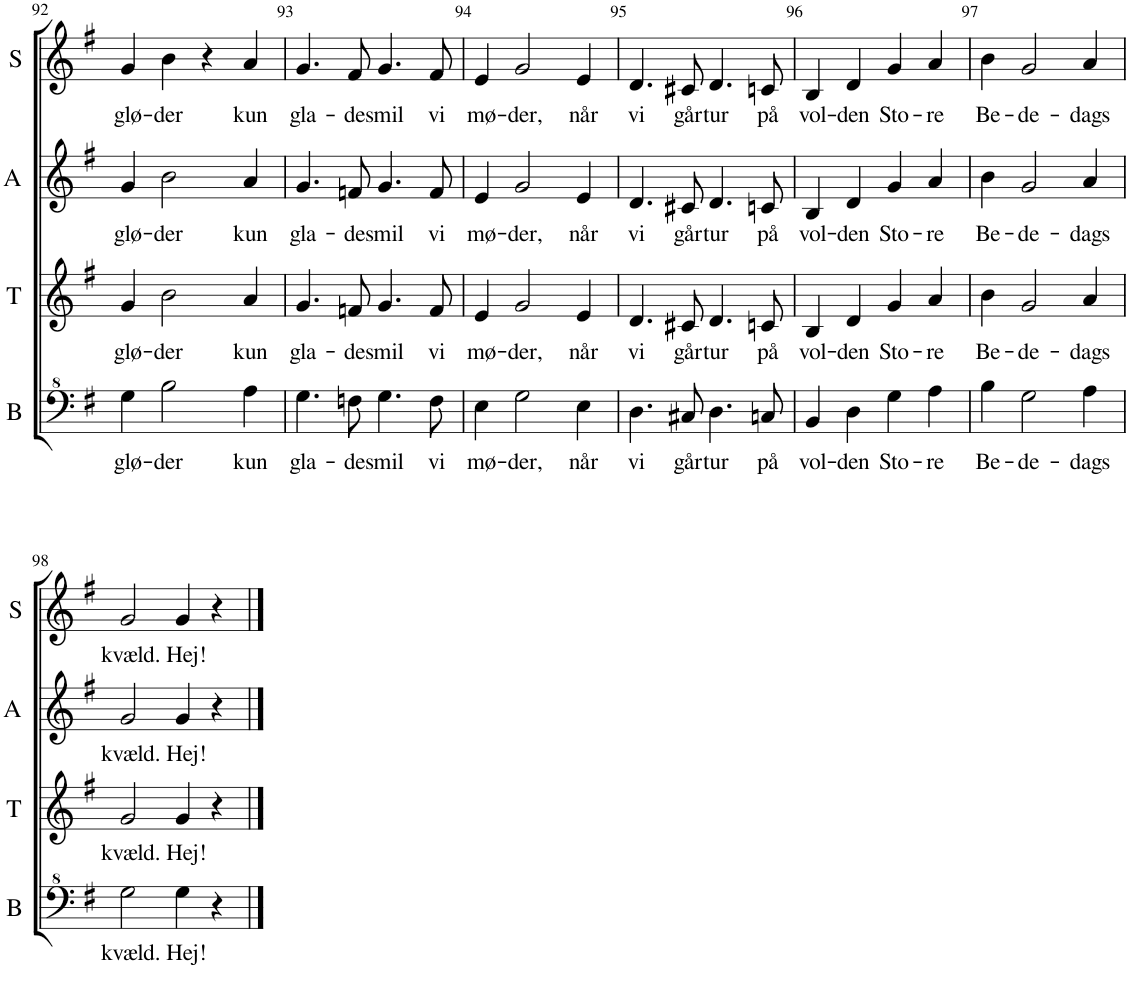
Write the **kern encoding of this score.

**kern	**text	**kern	**text	**kern	**text	**kern	**text
*part4	*part4	*part3	*part3	*part2	*part2	*part1	*part1
*staff4	*staff4	*staff3	*staff3	*staff2	*staff2	*staff1	*staff1
*I"B	*	*I"T	*	*I"A	*	*I"S	*
*I'B	*	*I'T	*	*I'A	*	*I'S	*
!!LO:PB:g=z
*clefF^4	*	*clefG2	*	*clefG2	*	*clefG2	*
*k[f#]	*	*k[f#]	*	*k[f#]	*	*k[f#]	*
*M4/4	*	*M4/4	*	*M4/4	*	*M4/4	*
=92	=92	=92	=92	=92	=92	=92	=92
!	!LO:LY:b	!	!LO:LY:b	!	!LO:LY:b	!	!LO:LY:b
4g\	glø-	4g/	glø-	4g/	glø-	4g/	glø-
!	!LO:LY:b	!	!LO:LY:b	!	!LO:LY:b	!	!LO:LY:b
2b\	-der	2b\	-der	2b\	-der	4b\	-der
.	.	.	.	.	.	4r	.
!	!LO:LY:b	!	!LO:LY:b	!	!LO:LY:b	!	!LO:LY:b
4a\	kun	4a/	kun	4a/	kun	4a/	kun
=93	=93	=93	=93	=93	=93	=93	=93
!	!LO:LY:b	!	!LO:LY:b	!	!LO:LY:b	!	!LO:LY:b
4.g\	gla-	4.g/	gla-	4.g/	gla-	4.g/	gla-
!	!LO:LY:b	!	!LO:LY:b	!	!LO:LY:b	!	!LO:LY:b
8fn\	-de	8fn/	-de	8fn/	-de	8f#/	-de
!	!LO:LY:b	!	!LO:LY:b	!	!LO:LY:b	!	!LO:LY:b
4.g\	smil	4.g/	smil	4.g/	smil	4.g/	smil
!	!LO:LY:b	!	!LO:LY:b	!	!LO:LY:b	!	!LO:LY:b
8f\	vi	8f/	vi	8f/	vi	8f#/	vi
=94	=94	=94	=94	=94	=94	=94	=94
!	!LO:LY:b	!	!LO:LY:b	!	!LO:LY:b	!	!LO:LY:b
4e\	mø-	4e/	mø-	4e/	mø-	4e/	mø-
!	!LO:LY:b	!	!LO:LY:b	!	!LO:LY:b	!	!LO:LY:b
2g\	-der,	2g/	-der,	2g/	-der,	2g/	-der,
!	!LO:LY:b	!	!LO:LY:b	!	!LO:LY:b	!	!LO:LY:b
4e\	når	4e/	når	4e/	når	4e/	når
=95	=95	=95	=95	=95	=95	=95	=95
!	!LO:LY:b	!	!LO:LY:b	!	!LO:LY:b	!	!LO:LY:b
4.d\	vi	4.d/	vi	4.d/	vi	4.d/	vi
!	!LO:LY:b	!	!LO:LY:b	!	!LO:LY:b	!	!LO:LY:b
8c#X/	går	8c#X/	går	8c#X/	går	8c#X/	går
!	!LO:LY:b	!	!LO:LY:b	!	!LO:LY:b	!	!LO:LY:b
4.d\	tur	4.d/	tur	4.d/	tur	4.d/	tur
!	!LO:LY:b	!	!LO:LY:b	!	!LO:LY:b	!	!LO:LY:b
8cn/	på	8cn/	på	8cn/	på	8cn/	på
=96	=96	=96	=96	=96	=96	=96	=96
!	!LO:LY:b	!	!LO:LY:b	!	!LO:LY:b	!	!LO:LY:b
4B/	vol-	4B/	vol-	4B/	vol-	4B/	vol-
!	!LO:LY:b	!	!LO:LY:b	!	!LO:LY:b	!	!LO:LY:b
4d\	-den	4d/	-den	4d/	-den	4d/	-den
!	!LO:LY:b	!	!LO:LY:b	!	!LO:LY:b	!	!LO:LY:b
4g\	Sto-	4g/	Sto-	4g/	Sto-	4g/	Sto-
!	!LO:LY:b	!	!LO:LY:b	!	!LO:LY:b	!	!LO:LY:b
4a\	-re	4a/	-re	4a/	-re	4a/	-re
=97	=97	=97	=97	=97	=97	=97	=97
!	!LO:LY:b	!	!LO:LY:b	!	!LO:LY:b	!	!LO:LY:b
4b\	Be-	4b\	Be-	4b\	Be-	4b\	Be-
!	!LO:LY:b	!	!LO:LY:b	!	!LO:LY:b	!	!LO:LY:b
2g\	-de-	2g/	-de-	2g/	-de-	2g/	-de-
!	!LO:LY:b	!	!LO:LY:b	!	!LO:LY:b	!	!LO:LY:b
4a\	-dags	4a/	-dags	4a/	-dags	4a/	-dags
!!LO:LB:g=z
=98	=98	=98	=98	=98	=98	=98	=98
!	!LO:LY:b	!	!LO:LY:b	!	!LO:LY:b	!	!LO:LY:b
2g\	kvæld.	2g/	kvæld.	2g/	kvæld.	2g/	kvæld.
!	!LO:LY:b	!	!LO:LY:b	!	!LO:LY:b	!	!LO:LY:b
4g\	Hej!	4g/	Hej!	4g/	Hej!	4g/	Hej!
4r	.	4r	.	4r	.	4r	.
==	==	==	==	==	==	==	==
*-	*-	*-	*-	*-	*-	*-	*-
